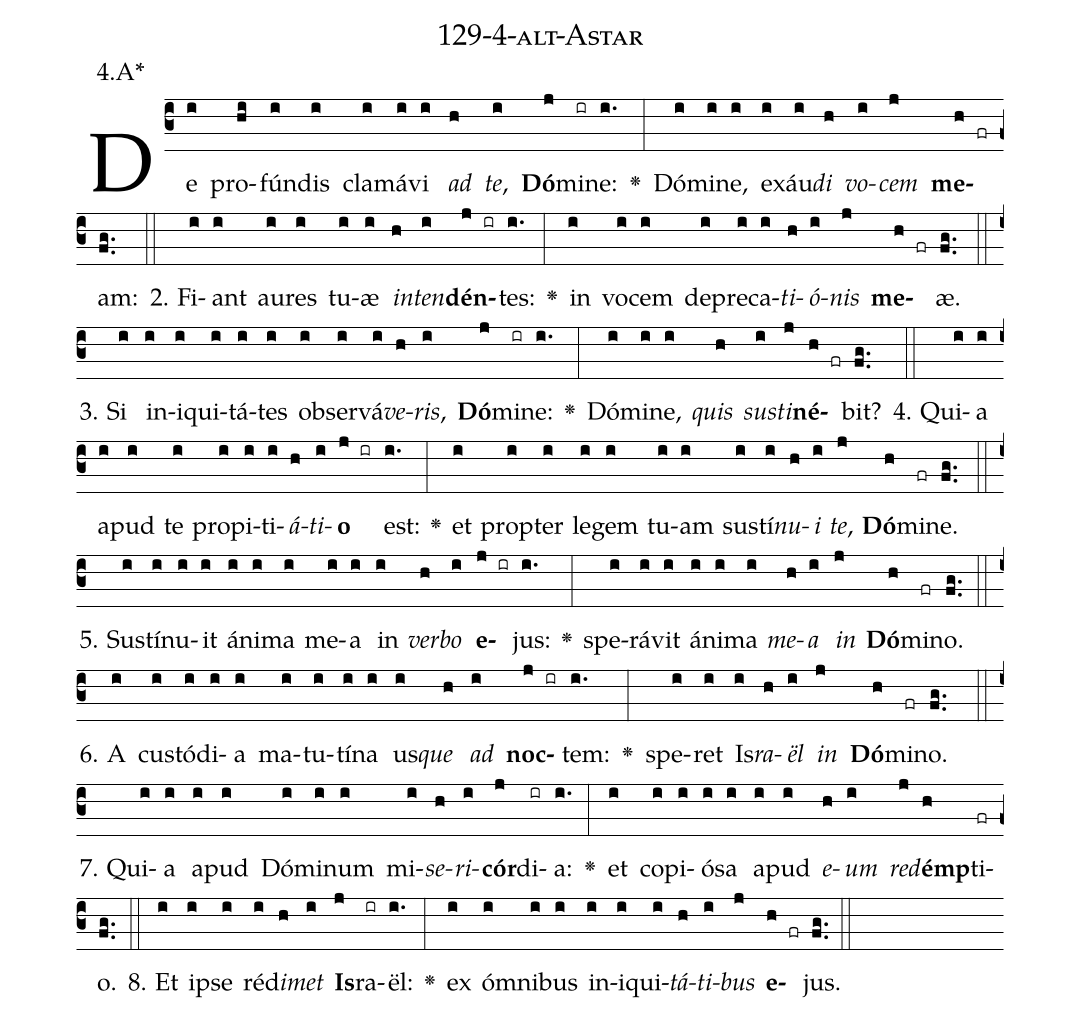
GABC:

name: 129-4-alt-Astar;
annotation: 4.A*;
%%
(c3)De(i) pro(hi)fún(i)dis(i) cla(i)má(i)vi(i) <i>ad</i>(h) <i>te</i>,(i) <b>Dó</b>(j)mi(ir)ne:(i.) <v>\greheightstar</v>(:) Dó(i)mi(i)ne,(i) ex(i)áu(i)<i>di</i>(h) <i>vo</i>(i)<i>cem</i>(j) <b>me</b>(h fr)am:(fg..) (::)
2. Fi(i)ant(i) au(i)res(i) tu(i)æ(i) <i>in</i>(h)<i>ten</i>(i)<b>dén</b>(j ir)tes:(i.) <v>\greheightstar</v>(:) in(i) vo(i)cem(i) de(i)pre(i)ca(i)<i>ti</i>(h)<i>ó</i>(i)<i>nis</i>(j) <b>me</b>(h fr)æ.(fg..) (::)
3. Si(i) in(i)i(i)qui(i)tá(i)tes(i) ob(i)ser(i)vá(i)<i>ve</i>(h)<i>ris</i>,(i) <b>Dó</b>(j)mi(ir)ne:(i.) <v>\greheightstar</v>(:) Dó(i)mi(i)ne,(i) <i>quis</i>(h) <i>sus</i>(i)<i>ti</i>(j)<b>né</b>(h fr)bit?(fg..) (::)
4. Qui(i)a(i) a(i)pud(i) te(i) pro(i)pi(i)ti(i)<i>á</i>(h)<i>ti</i>(i)<b>o</b>(j ir) est:(i.) <v>\greheightstar</v>(:) et(i) prop(i)ter(i) le(i)gem(i) tu(i)am(i) sus(i)tí(i)<i>nu</i>(h)<i>i</i>(i) <i>te</i>,(j) <b>Dó</b>(h)mi(fr)ne.(fg..) (::)
5. Sus(i)tí(i)nu(i)it(i) á(i)ni(i)ma(i) me(i)a(i) in(i) <i>ver</i>(h)<i>bo</i>(i) <b>e</b>(j ir)jus:(i.) <v>\greheightstar</v>(:) spe(i)rá(i)vit(i) á(i)ni(i)ma(i) <i>me</i>(h)<i>a</i>(i) <i>in</i>(j) <b>Dó</b>(h)mi(fr)no.(fg..) (::)
6. A(i) cus(i)tó(i)di(i)a(i) ma(i)tu(i)tí(i)na(i) us(i)<i>que</i>(h) <i>ad</i>(i) <b>noc</b>(j ir)tem:(i.) <v>\greheightstar</v>(:) spe(i)ret(i) Is(i)<i>ra</i>(h)<i>ël</i>(i) <i>in</i>(j) <b>Dó</b>(h)mi(fr)no.(fg..) (::)
7. Qui(i)a(i) a(i)pud(i) Dó(i)mi(i)num(i) mi(i)<i>se</i>(h)<i>ri</i>(i)<b>cór</b>(j)di(ir)a:(i.) <v>\greheightstar</v>(:) et(i) co(i)pi(i)ó(i)sa(i) a(i)pud(i) <i>e</i>(h)<i>um</i>(i) <i>red</i>(j)<b>émp</b>(h)ti(fr)o.(fg..) (::)
8. Et(i) ip(i)se(i) réd(i)<i>i</i>(h)<i>met</i>(i) <b>Is</b>(j)ra(ir)ël:(i.) <v>\greheightstar</v>(:) ex(i) óm(i)ni(i)bus(i) in(i)i(i)qui(i)<i>tá</i>(h)<i>ti</i>(i)<i>bus</i>(j) <b>e</b>(h fr)jus.(fg..) (::)
